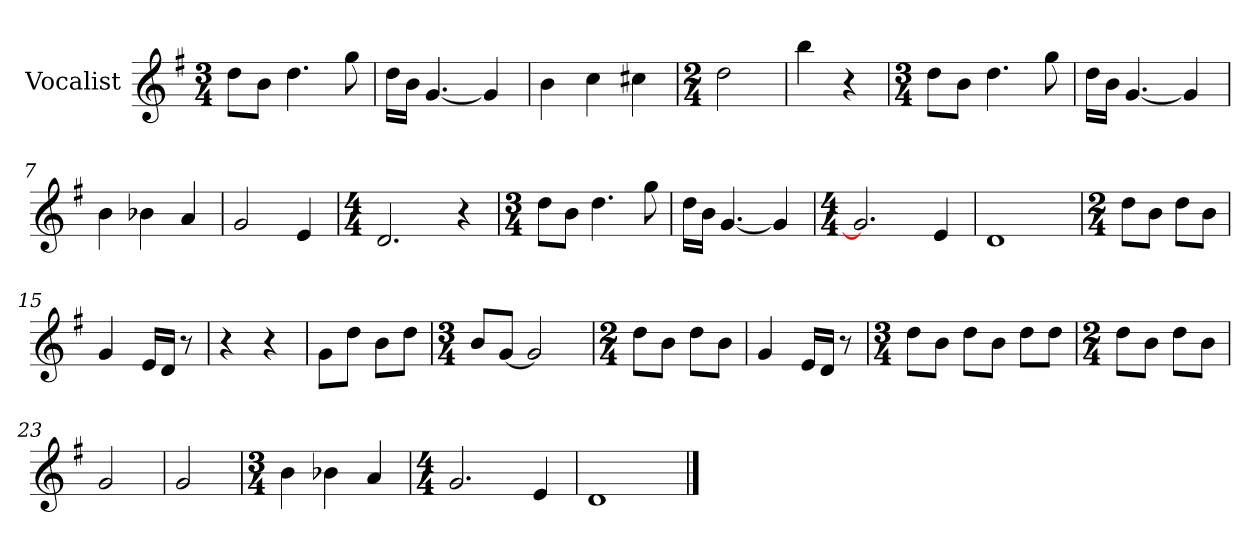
**kern
*part1
*staff1
*I"Vocalist
*k[f#]
*G:
*M3/4
=
8ddL
8bJ
4.dd
8gg
=1
16ddLL
16bJJ
[4.g
4g]
=2
4b
4cc
4cc#X
=3
*M2/4
2dd
=4
4bb
4r
=5
*M3/4
8ddL
8bJ
4.dd
8gg
=6
16ddLL
16bJJ
[4.g
4g]
=7
4b
4b-X
4a
=8
2g
4e
=9
*M4/4
2.d
4r
=10
*M3/4
8ddL
8bJ
4.dd
8gg
=11
16ddLL
16bJJ
[4.g
4g]
=12
*M4/4
2.g]
4e
=13
1d
=14
*M2/4
8ddL
8bJ
8ddL
8bJ
=15
4g
16eLL
16dJJ
8r
=16
4r
4r
=17
8gL
8ddJ
8bL
8ddJ
=18
*M3/4
8bL
[8gJ
2g]
=19
*M2/4
8ddL
8bJ
8ddL
8bJ
=20
4g
16eLL
16dJJ
8r
=21
*M3/4
8ddL
8bJ
8ddL
8bJ
8ddL
8ddJ
=22
*M2/4
8ddL
8bJ
8ddL
8bJ
=23
2g
=24
2g
=25
*M3/4
4b
4b-X
4a
=26
*M4/4
2.g
4e
=27
1d
==
*-
